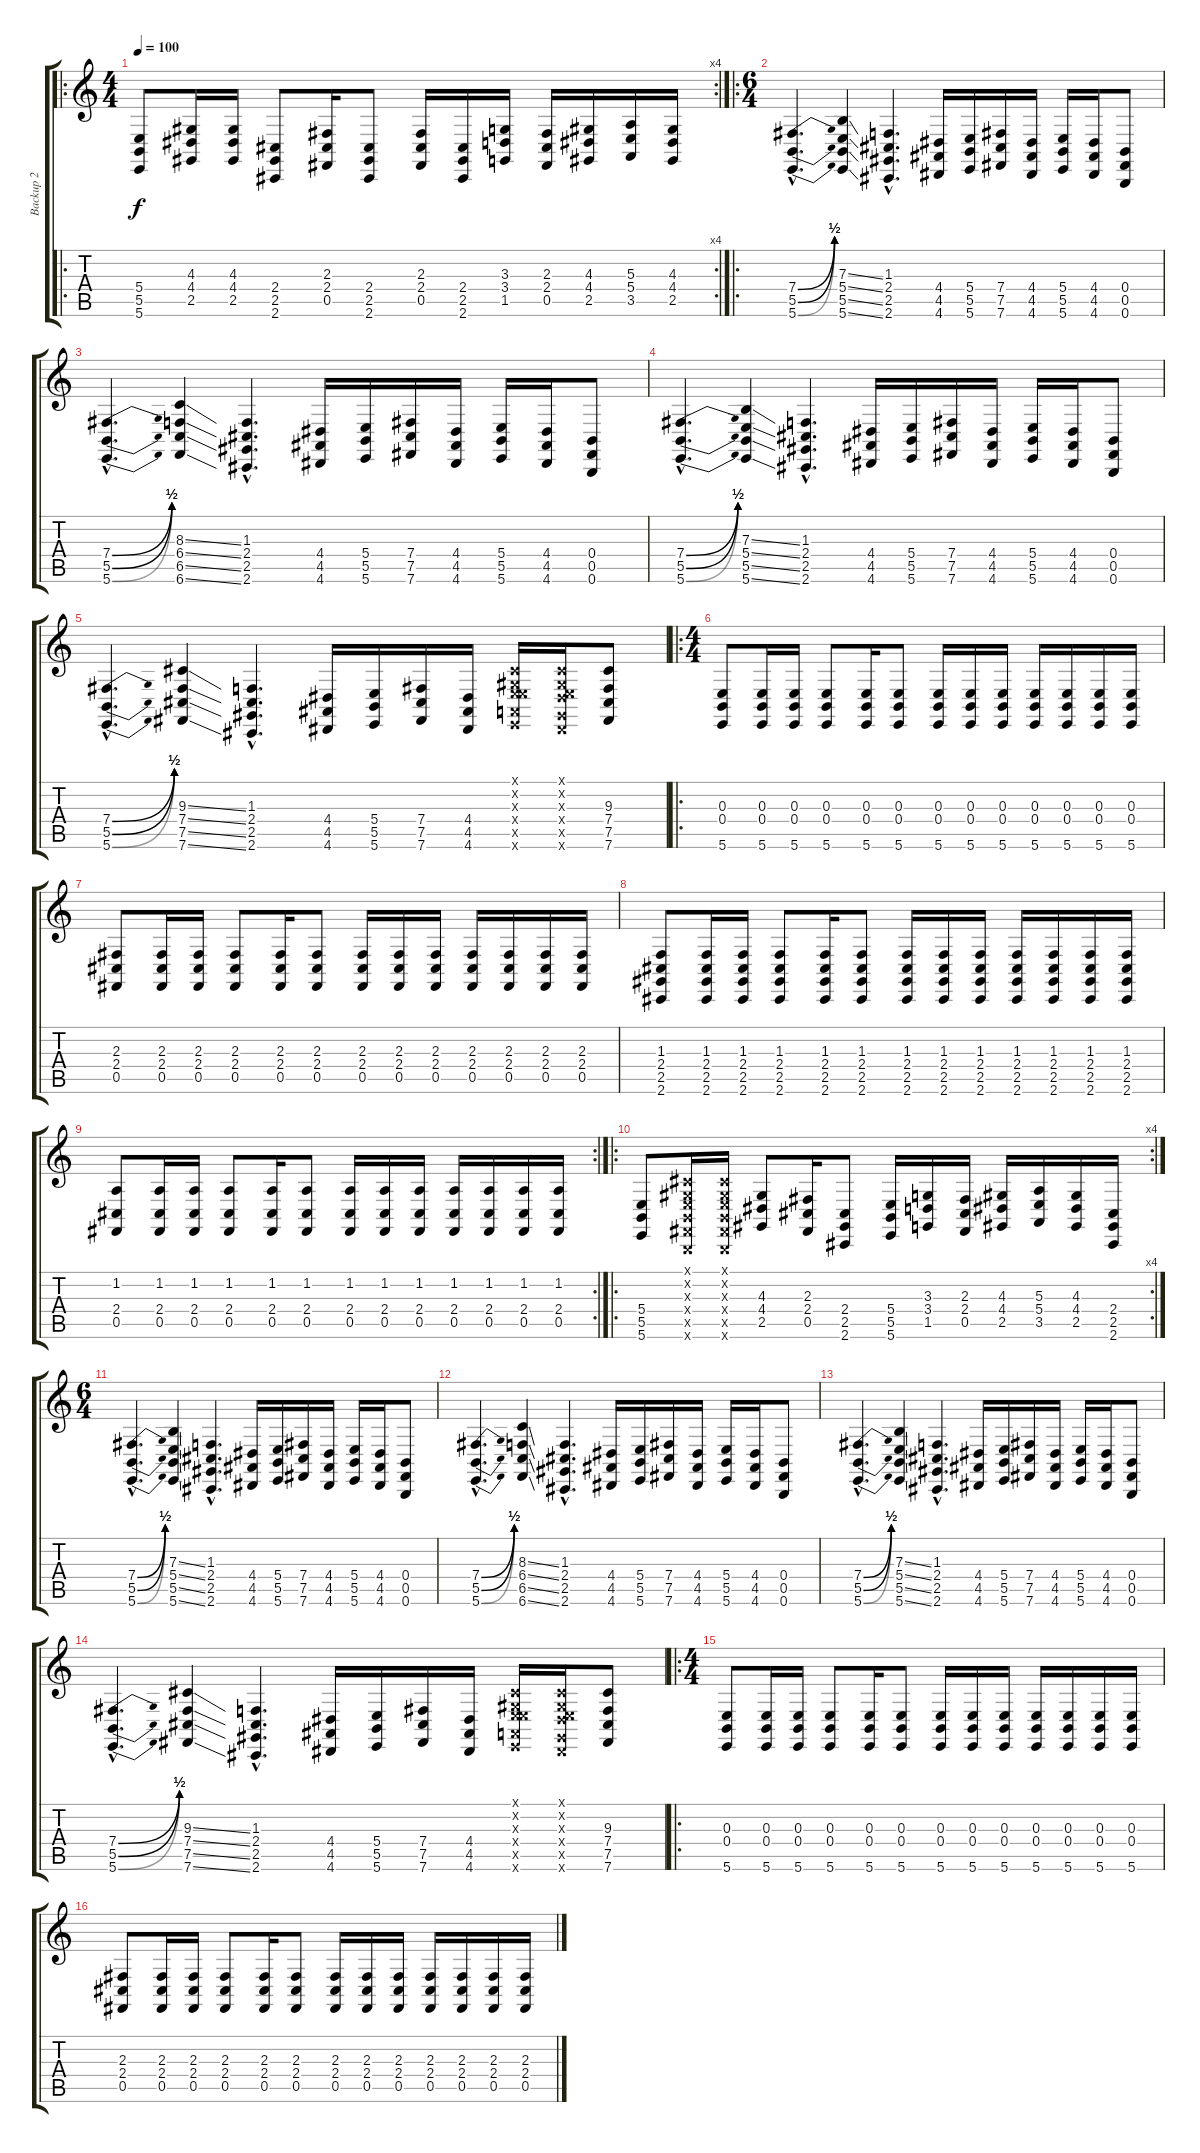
\track ("Backup 2" "Backup 2") {instrument lead2sawtooth}
\staff {score tabs}
\tuning (Db4 Ab3 E3 B2 Gb2 B1) {hide}
\ro
\rc 4
\ts (4 4)
\tempo 100
\clef g2
\ks c
(5.4 5.5 5.6).8{dy f instrument lead2sawtooth} (4.3 4.4 2.5).16 (4.3 4.4 2.5).16 (2.4 2.5 2.6).8 (2.3 2.4 0.5).16 (2.4 2.5 2.6).8 (2.3 2.4 0.5).16 (2.4 2.5 2.6).16 (3.3 3.4 1.5).16 (2.3 2.4 0.5).16 (4.3 4.4 2.5).16 (5.3 5.4 3.5).16 (4.3 4.4 2.5).16 |
\ro
\ts (6 4)
(7.4{be (bend 0 0 60 2) hac} 5.5{be (bend 0 0 60 2) hac} 5.6{be (bend 0 0 60 2) hac}).4{d} (7.3{ss} 5.4{ss} 5.5{ss} 5.6{ss}).4 (1.3{hac} 2.4{hac} 2.5{hac} 2.6{hac}).4{d} (4.4 4.5 4.6).16 (5.4 5.5 5.6).16 (7.4 7.5 7.6).16 (4.4 4.5 4.6).16 (5.4 5.5 5.6).16 (4.4 4.5 4.6).16 (0.4 0.5 0.6).8 |
(7.4{be (bend 0 0 60 2) hac} 5.5{be (bend 0 0 60 2) hac} 5.6{be (bend 0 0 60 2) hac}).4{d} (8.3{ss} 6.4{ss} 6.5{ss} 6.6{ss}).4 (1.3{hac} 2.4{hac} 2.5{hac} 2.6{hac}).4{d} (4.4 4.5 4.6).16 (5.4 5.5 5.6).16 (7.4 7.5 7.6).16 (4.4 4.5 4.6).16 (5.4 5.5 5.6).16 (4.4 4.5 4.6).16 (0.4 0.5 0.6).8 |
(7.4{be (bend 0 0 60 2) hac} 5.5{be (bend 0 0 60 2) hac} 5.6{be (bend 0 0 60 2) hac}).4{d} (7.3{ss} 5.4{ss} 5.5{ss} 5.6{ss}).4 (1.3{hac} 2.4{hac} 2.5{hac} 2.6{hac}).4{d} (4.4 4.5 4.6).16 (5.4 5.5 5.6).16 (7.4 7.5 7.6).16 (4.4 4.5 4.6).16 (5.4 5.5 5.6).16 (4.4 4.5 4.6).16 (0.4 0.5 0.6).8 |
(7.4{be (bend 0 0 60 2) hac} 5.5{be (bend 0 0 60 2) hac} 5.6{be (bend 0 0 60 2) hac}).4{d} (9.3{ss} 7.4{ss} 7.5{ss} 7.6{ss}).4 (1.3{hac} 2.4{hac} 2.5{hac} 2.6{hac}).4{d} (4.4 4.5 4.6).16 (5.4 5.5 5.6).16 (7.4 7.5 7.6).16 (4.4 4.5 4.6).16 (0.1{x} 0.2{x} 0.3{x} 5.4{x} 3.5{x} 5.6{x}).16 (0.1{x} 0.2{x} 0.3{x} 4.4{x} 2.5{x} 4.6{x}).16 (9.3 7.4 7.5 7.6).8 |
\ro
\ts (4 4)
(0.3 0.4 5.6).8 (0.3 0.4 5.6).16 (0.3 0.4 5.6).16 (0.3 0.4 5.6).8 (0.3 0.4 5.6).16 (0.3 0.4 5.6).8 (0.3 0.4 5.6).16 (0.3 0.4 5.6).16 (0.3 0.4 5.6).16 (0.3 0.4 5.6).16 (0.3 0.4 5.6).16 (0.3 0.4 5.6).16 (0.3 0.4 5.6).16 |
(2.3 2.4 0.5).8 (2.3 2.4 0.5).16 (2.3 2.4 0.5).16 (2.3 2.4 0.5).8 (2.3 2.4 0.5).16 (2.3 2.4 0.5).8 (2.3 2.4 0.5).16 (2.3 2.4 0.5).16 (2.3 2.4 0.5).16 (2.3 2.4 0.5).16 (2.3 2.4 0.5).16 (2.3 2.4 0.5).16 (2.3 2.4 0.5).16 |
(1.3 2.4 2.5 2.6).8 (1.3 2.4 2.5 2.6).16 (1.3 2.4 2.5 2.6).16 (1.3 2.4 2.5 2.6).8 (1.3 2.4 2.5 2.6).16 (1.3 2.4 2.5 2.6).8 (1.3 2.4 2.5 2.6).16 (1.3 2.4 2.5 2.6).16 (1.3 2.4 2.5 2.6).16 (1.3 2.4 2.5 2.6).16 (1.3 2.4 2.5 2.6).16 (1.3 2.4 2.5 2.6).16 (1.3 2.4 2.5 2.6).16 |
\rc 2
(1.2 2.4 0.5).8 (1.2 2.4 0.5).16 (1.2 2.4 0.5).16 (1.2 2.4 0.5).8 (1.2 2.4 0.5).16 (1.2 2.4 0.5).8 (1.2 2.4 0.5).16 (1.2 2.4 0.5).16 (1.2 2.4 0.5).16 (1.2 2.4 0.5).16 (1.2 2.4 0.5).16 (1.2 2.4 0.5).16 (1.2 2.4 0.5).16 |
\ro
\rc 4
(5.4 5.5 5.6).8 (0.1{x} 0.2{x} 0.3{x} 0.4{x} 0.5{x} 0.6{x}).16 (0.1{x} 0.2{x} 0.3{x} 0.4{x} 0.5{x} 0.6{x}).16 (4.3 4.4 2.5).8 (2.3 2.4 0.5).16 (2.4 2.5 2.6).8 (5.4 5.5 5.6).16 (3.3 3.4 1.5).16 (2.3 2.4 0.5).16 (4.3 4.4 2.5).16 (5.3 5.4 3.5).16 (4.3 4.4 2.5).16 (2.4 2.5 2.6).16 |
\ts (6 4)
(7.4{be (bend 0 0 60 2) hac} 5.5{be (bend 0 0 60 2) hac} 5.6{be (bend 0 0 60 2) hac}).4{d} (7.3{ss} 5.4{ss} 5.5{ss} 5.6{ss}).4 (1.3{hac} 2.4{hac} 2.5{hac} 2.6{hac}).4{d} (4.4 4.5 4.6).16 (5.4 5.5 5.6).16 (7.4 7.5 7.6).16 (4.4 4.5 4.6).16 (5.4 5.5 5.6).16 (4.4 4.5 4.6).16 (0.4 0.5 0.6).8 |
(7.4{be (bend 0 0 60 2) hac} 5.5{be (bend 0 0 60 2) hac} 5.6{be (bend 0 0 60 2) hac}).4{d} (8.3{ss} 6.4{ss} 6.5{ss} 6.6{ss}).4 (1.3{hac} 2.4{hac} 2.5{hac} 2.6{hac}).4{d} (4.4 4.5 4.6).16 (5.4 5.5 5.6).16 (7.4 7.5 7.6).16 (4.4 4.5 4.6).16 (5.4 5.5 5.6).16 (4.4 4.5 4.6).16 (0.4 0.5 0.6).8 |
(7.4{be (bend 0 0 60 2) hac} 5.5{be (bend 0 0 60 2) hac} 5.6{be (bend 0 0 60 2) hac}).4{d} (7.3{ss} 5.4{ss} 5.5{ss} 5.6{ss}).4 (1.3{hac} 2.4{hac} 2.5{hac} 2.6{hac}).4{d} (4.4 4.5 4.6).16 (5.4 5.5 5.6).16 (7.4 7.5 7.6).16 (4.4 4.5 4.6).16 (5.4 5.5 5.6).16 (4.4 4.5 4.6).16 (0.4 0.5 0.6).8 |
(7.4{be (bend 0 0 60 2) hac} 5.5{be (bend 0 0 60 2) hac} 5.6{be (bend 0 0 60 2) hac}).4{d} (9.3{ss} 7.4{ss} 7.5{ss} 7.6{ss}).4 (1.3{hac} 2.4{hac} 2.5{hac} 2.6{hac}).4{d} (4.4 4.5 4.6).16 (5.4 5.5 5.6).16 (7.4 7.5 7.6).16 (4.4 4.5 4.6).16 (0.1{x} 0.2{x} 0.3{x} 5.4{x} 3.5{x} 5.6{x}).16 (0.1{x} 0.2{x} 0.3{x} 4.4{x} 2.5{x} 4.6{x}).16 (9.3 7.4 7.5 7.6).8 |
\ro
\ts (4 4)
(0.3 0.4 5.6).8 (0.3 0.4 5.6).16 (0.3 0.4 5.6).16 (0.3 0.4 5.6).8 (0.3 0.4 5.6).16 (0.3 0.4 5.6).8 (0.3 0.4 5.6).16 (0.3 0.4 5.6).16 (0.3 0.4 5.6).16 (0.3 0.4 5.6).16 (0.3 0.4 5.6).16 (0.3 0.4 5.6).16 (0.3 0.4 5.6).16 |
(2.3 2.4 0.5).8 (2.3 2.4 0.5).16 (2.3 2.4 0.5).16 (2.3 2.4 0.5).8 (2.3 2.4 0.5).16 (2.3 2.4 0.5).8 (2.3 2.4 0.5).16 (2.3 2.4 0.5).16 (2.3 2.4 0.5).16 (2.3 2.4 0.5).16 (2.3 2.4 0.5).16 (2.3 2.4 0.5).16 (2.3 2.4 0.5).16
